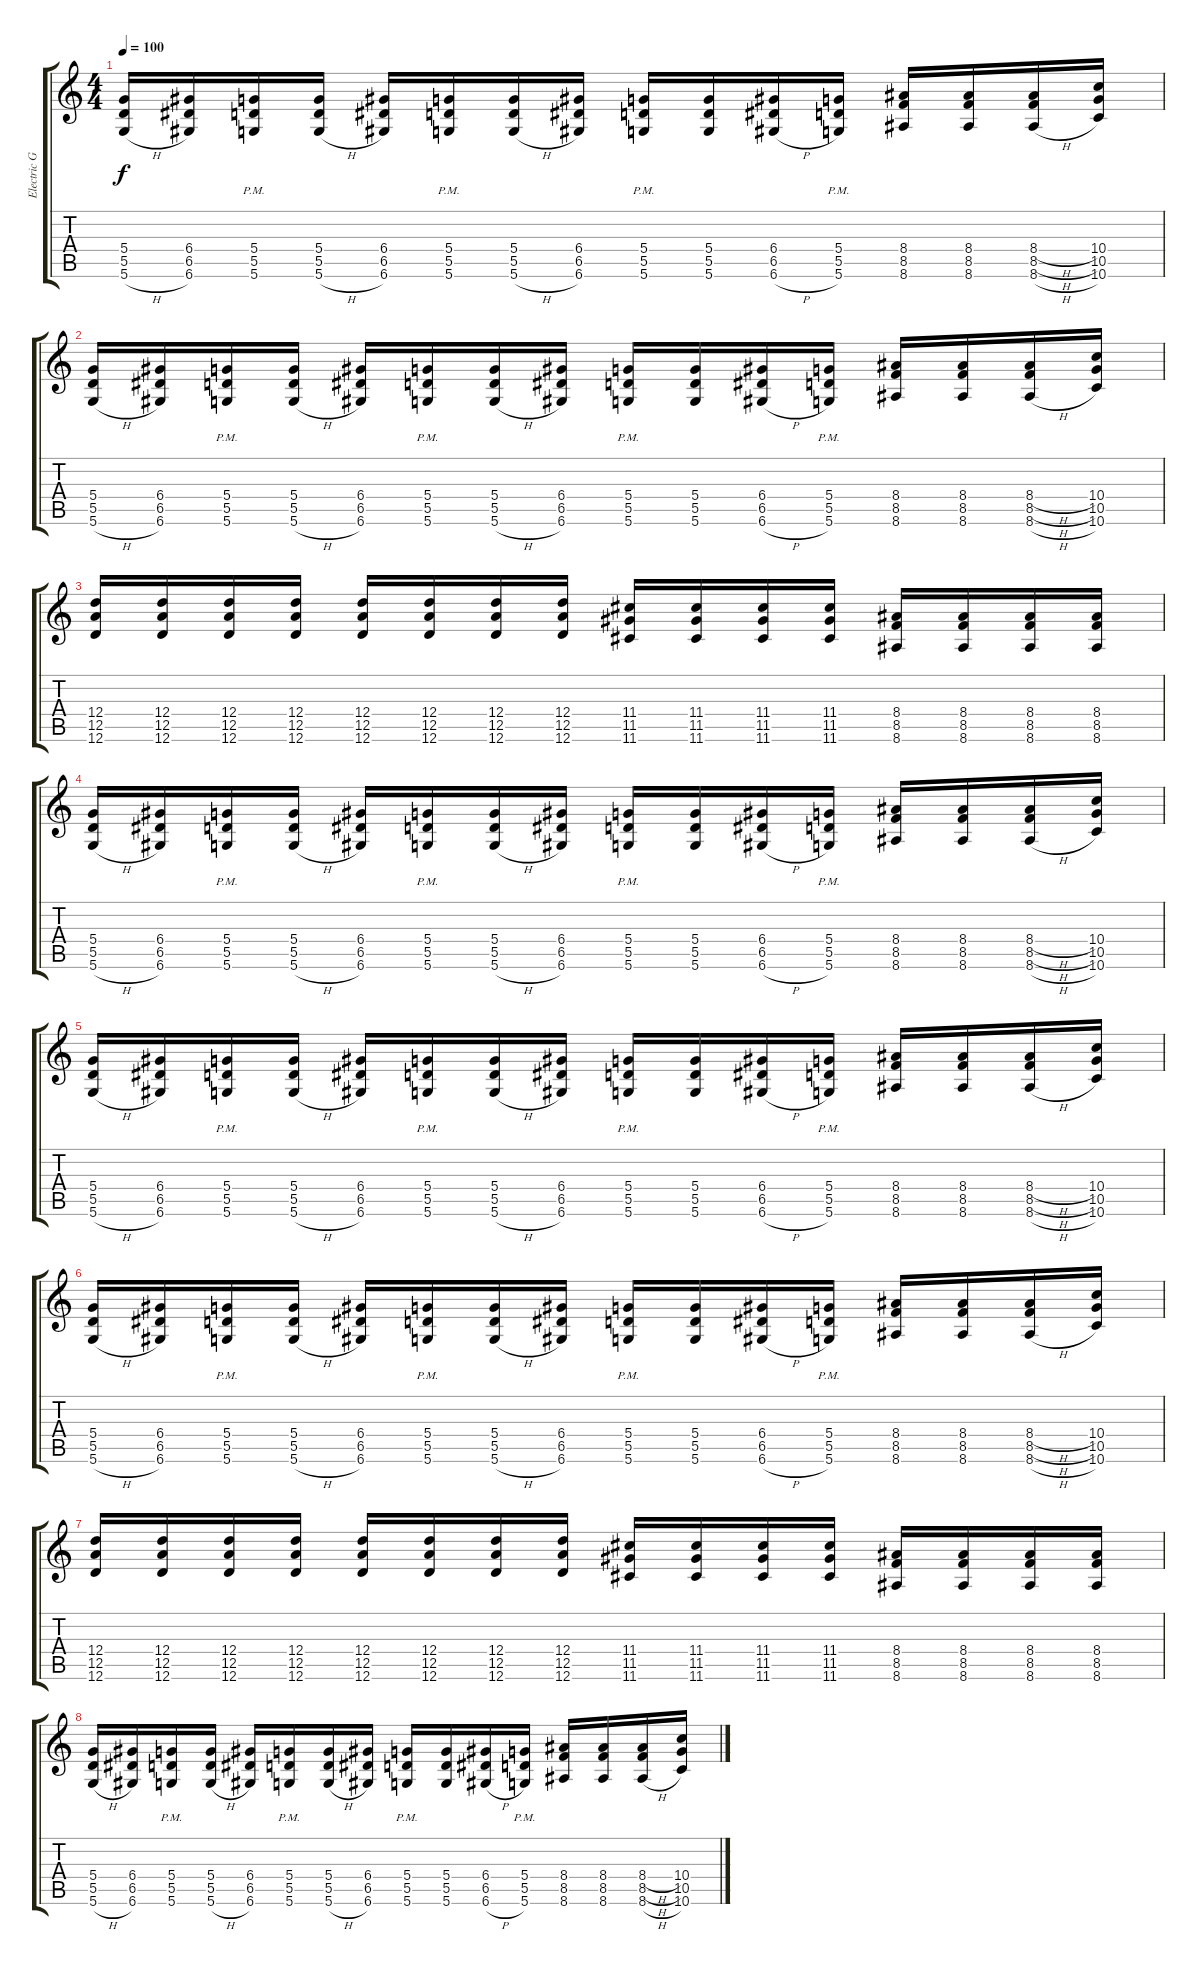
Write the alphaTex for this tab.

\track ("Electric Guitar 1" "Electric G") {solo instrument distortionguitar}
\staff {score tabs}
\tuning (E4 B3 G3 D3 A2 D2) {hide}
\ts (4 4)
\tempo 100
\clef g2
\ks c
(5.4 5.5 5.6{h}).16{dy f} (6.4 6.5 6.6).16 (5.4{pm} 5.5{pm} 5.6{pm}).16 (5.4 5.5 5.6{h}).16 (6.4 6.5 6.6).16 (5.4{pm} 5.5{pm} 5.6{pm}).16 (5.4 5.5 5.6{h}).16 (6.4 6.5 6.6).16 (5.4{pm} 5.5{pm} 5.6{pm}).16 (5.4 5.5 5.6).16 (6.4 6.5 6.6{h}).16 (5.4{pm} 5.5{pm} 5.6{pm}).16 (8.4 8.5 8.6).16 (8.4 8.5 8.6).16 (8.4{h} 8.5{h} 8.6{h}).16 (10.4 10.5 10.6).16 |
(5.4 5.5 5.6{h}).16 (6.4 6.5 6.6).16 (5.4{pm} 5.5{pm} 5.6{pm}).16 (5.4 5.5 5.6{h}).16 (6.4 6.5 6.6).16 (5.4{pm} 5.5{pm} 5.6{pm}).16 (5.4 5.5 5.6{h}).16 (6.4 6.5 6.6).16 (5.4{pm} 5.5{pm} 5.6{pm}).16 (5.4 5.5 5.6).16 (6.4 6.5 6.6{h}).16 (5.4{pm} 5.5{pm} 5.6{pm}).16 (8.4 8.5 8.6).16 (8.4 8.5 8.6).16 (8.4{h} 8.5{h} 8.6{h}).16 (10.4 10.5 10.6).16 |
(12.4 12.5 12.6).16 (12.4 12.5 12.6).16 (12.4 12.5 12.6).16 (12.4 12.5 12.6).16 (12.4 12.5 12.6).16 (12.4 12.5 12.6).16 (12.4 12.5 12.6).16 (12.4 12.5 12.6).16 (11.4 11.5 11.6).16 (11.4 11.5 11.6).16 (11.4 11.5 11.6).16 (11.4 11.5 11.6).16 (8.4 8.5 8.6).16 (8.4 8.5 8.6).16 (8.4 8.5 8.6).16 (8.4 8.5 8.6).16 |
(5.4 5.5 5.6{h}).16 (6.4 6.5 6.6).16 (5.4{pm} 5.5{pm} 5.6{pm}).16 (5.4 5.5 5.6{h}).16 (6.4 6.5 6.6).16 (5.4{pm} 5.5{pm} 5.6{pm}).16 (5.4 5.5 5.6{h}).16 (6.4 6.5 6.6).16 (5.4{pm} 5.5{pm} 5.6{pm}).16 (5.4 5.5 5.6).16 (6.4 6.5 6.6{h}).16 (5.4{pm} 5.5{pm} 5.6{pm}).16 (8.4 8.5 8.6).16 (8.4 8.5 8.6).16 (8.4{h} 8.5{h} 8.6{h}).16 (10.4 10.5 10.6).16 |
(5.4 5.5 5.6{h}).16 (6.4 6.5 6.6).16 (5.4{pm} 5.5{pm} 5.6{pm}).16 (5.4 5.5 5.6{h}).16 (6.4 6.5 6.6).16 (5.4{pm} 5.5{pm} 5.6{pm}).16 (5.4 5.5 5.6{h}).16 (6.4 6.5 6.6).16 (5.4{pm} 5.5{pm} 5.6{pm}).16 (5.4 5.5 5.6).16 (6.4 6.5 6.6{h}).16 (5.4{pm} 5.5{pm} 5.6{pm}).16 (8.4 8.5 8.6).16 (8.4 8.5 8.6).16 (8.4{h} 8.5{h} 8.6{h}).16 (10.4 10.5 10.6).16 |
(5.4 5.5 5.6{h}).16 (6.4 6.5 6.6).16 (5.4{pm} 5.5{pm} 5.6{pm}).16 (5.4 5.5 5.6{h}).16 (6.4 6.5 6.6).16 (5.4{pm} 5.5{pm} 5.6{pm}).16 (5.4 5.5 5.6{h}).16 (6.4 6.5 6.6).16 (5.4{pm} 5.5{pm} 5.6{pm}).16 (5.4 5.5 5.6).16 (6.4 6.5 6.6{h}).16 (5.4{pm} 5.5{pm} 5.6{pm}).16 (8.4 8.5 8.6).16 (8.4 8.5 8.6).16 (8.4{h} 8.5{h} 8.6{h}).16 (10.4 10.5 10.6).16 |
(12.4 12.5 12.6).16 (12.4 12.5 12.6).16 (12.4 12.5 12.6).16 (12.4 12.5 12.6).16 (12.4 12.5 12.6).16 (12.4 12.5 12.6).16 (12.4 12.5 12.6).16 (12.4 12.5 12.6).16 (11.4 11.5 11.6).16 (11.4 11.5 11.6).16 (11.4 11.5 11.6).16 (11.4 11.5 11.6).16 (8.4 8.5 8.6).16 (8.4 8.5 8.6).16 (8.4 8.5 8.6).16 (8.4 8.5 8.6).16 |
(5.4 5.5 5.6{h}).16 (6.4 6.5 6.6).16 (5.4{pm} 5.5{pm} 5.6{pm}).16 (5.4 5.5 5.6{h}).16 (6.4 6.5 6.6).16 (5.4{pm} 5.5{pm} 5.6{pm}).16 (5.4 5.5 5.6{h}).16 (6.4 6.5 6.6).16 (5.4{pm} 5.5{pm} 5.6{pm}).16 (5.4 5.5 5.6).16 (6.4 6.5 6.6{h}).16 (5.4{pm} 5.5{pm} 5.6{pm}).16 (8.4 8.5 8.6).16 (8.4 8.5 8.6).16 (8.4{h} 8.5{h} 8.6{h}).16 (10.4 10.5 10.6).16
